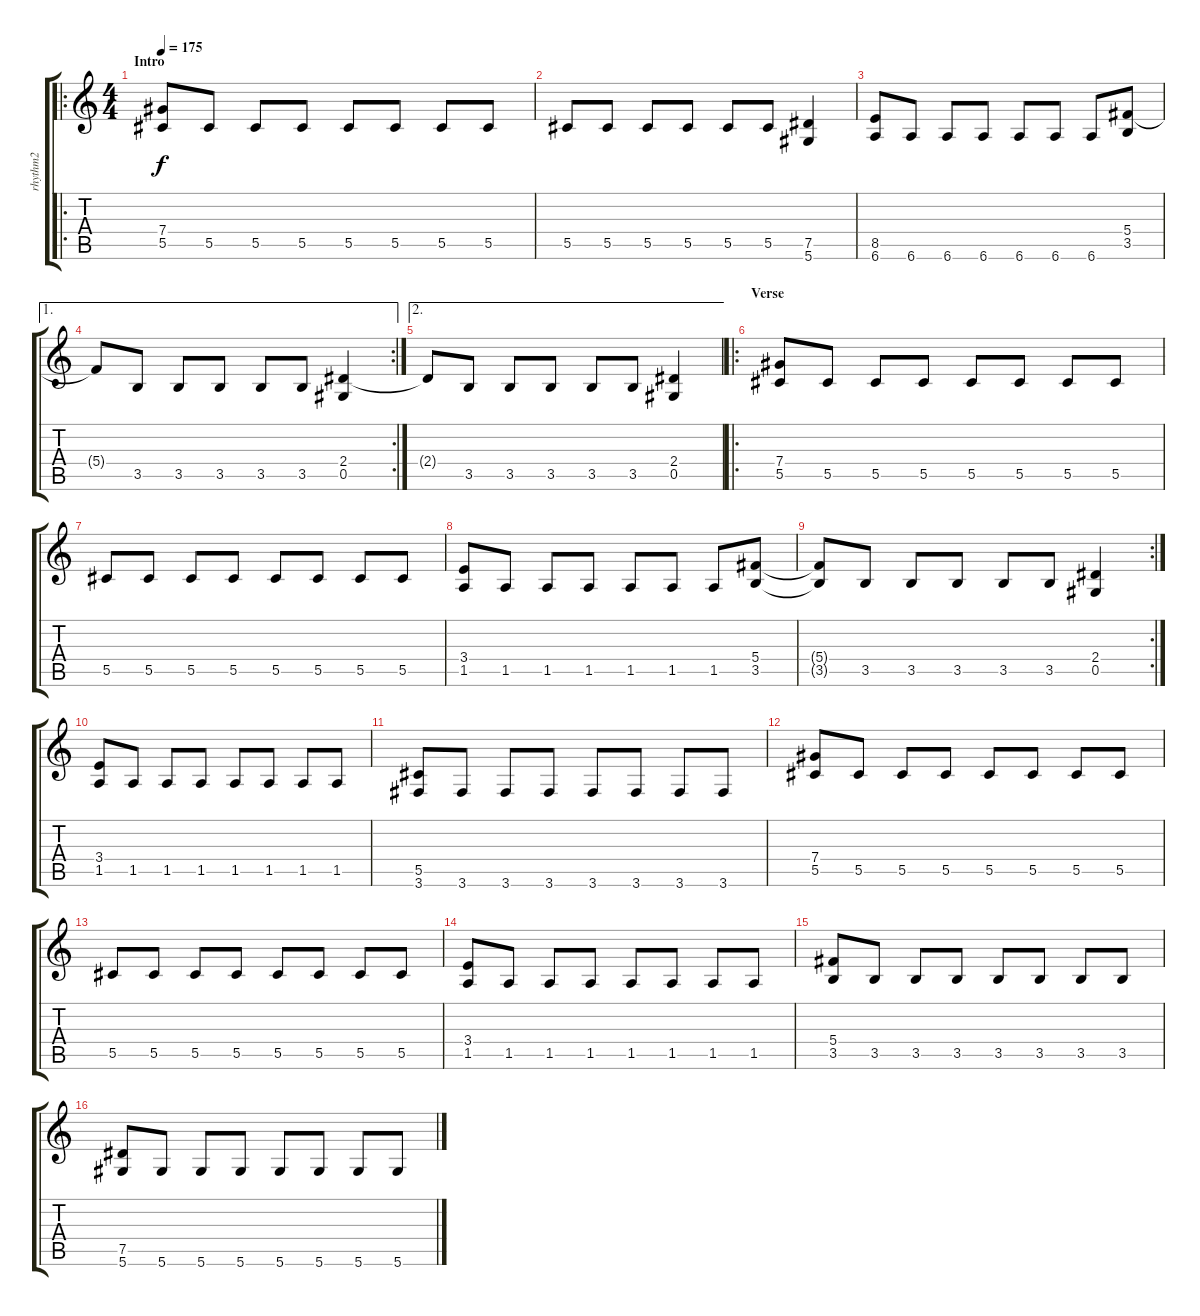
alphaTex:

\track ("rhythm2" "rhythm2") {instrument distortionguitar}
\staff {score tabs}
\tuning (Eb4 Bb3 Gb3 Db3 Ab2 Eb2) {hide}
\ro
\ts (4 4)
\section ("" "Intro")
\tempo 175
\clef g2
\ks c
(7.4 5.5).8{dy f instrument distortionguitar} 5.5.8 5.5.8 5.5.8 5.5.8 5.5.8 5.5.8 5.5.8 |
5.5.8 5.5.8 5.5.8 5.5.8 5.5.8 5.5.8 (7.5 5.6).4 |
(8.5 6.6).8 6.6.8 6.6.8 6.6.8 6.6.8 6.6.8 6.6.8 (5.4 3.5).8 |
\ae 1
\rc 2
5.4{t}.8 3.5.8 3.5.8 3.5.8 3.5.8 3.5.8 (2.4 0.5).4 |
\ae 2
2.4{t}.8 3.5.8 3.5.8 3.5.8 3.5.8 3.5.8 (2.4 0.5).4 |
\ro
\section ("" "Verse")
(7.4 5.5).8 5.5.8 5.5.8 5.5.8 5.5.8 5.5.8 5.5.8 5.5.8 |
5.5.8 5.5.8 5.5.8 5.5.8 5.5.8 5.5.8 5.5.8 5.5.8 |
(3.4 1.5).8 1.5.8 1.5.8 1.5.8 1.5.8 1.5.8 1.5.8 (5.4 3.5).8 |
\rc 2
(5.4{t} 3.5{t}).8 3.5.8 3.5.8 3.5.8 3.5.8 3.5.8 (2.4 0.5).4 |
(3.4 1.5).8 1.5.8 1.5.8 1.5.8 1.5.8 1.5.8 1.5.8 1.5.8 |
(5.5 3.6).8 3.6.8 3.6.8 3.6.8 3.6.8 3.6.8 3.6.8 3.6.8 |
(7.4 5.5).8 5.5.8 5.5.8 5.5.8 5.5.8 5.5.8 5.5.8 5.5.8 |
5.5.8 5.5.8 5.5.8 5.5.8 5.5.8 5.5.8 5.5.8 5.5.8 |
(3.4 1.5).8 1.5.8 1.5.8 1.5.8 1.5.8 1.5.8 1.5.8 1.5.8 |
(5.4 3.5).8 3.5.8 3.5.8 3.5.8 3.5.8 3.5.8 3.5.8 3.5.8 |
(7.5 5.6).8 5.6.8 5.6.8 5.6.8 5.6.8 5.6.8 5.6.8 5.6.8
